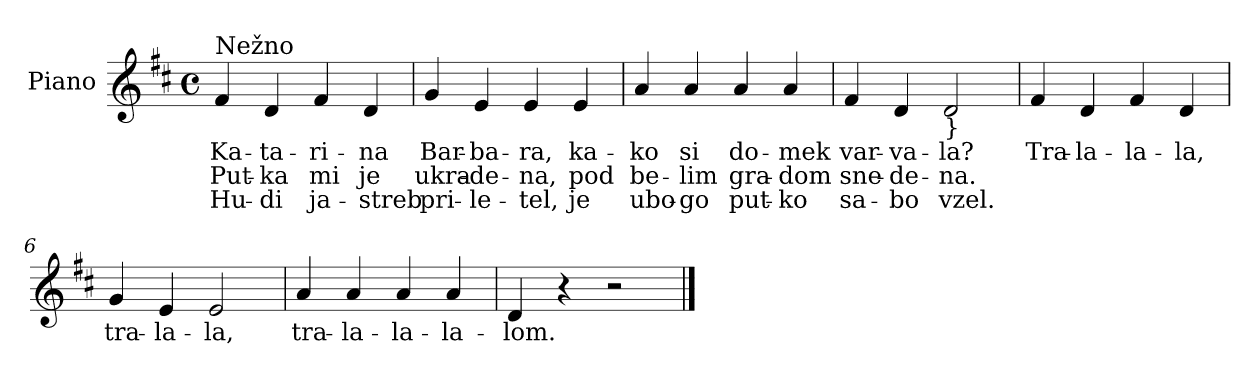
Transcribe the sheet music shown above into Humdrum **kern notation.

**kern	**text	**text	**text
*part1	*part1	*part1	*part1
*staff1	*staff1	*staff1	*staff1
*I"Piano	*	*	*
*I'Pno.	*	*	*
*clefG2	*	*	*
*k[f#c#]	*	*	*
*M4/4	*	*	*
*met(c)	*	*	*
=1	=1	=1	=1
!LO:TX:t=Nežno	!	!	!
!	!LO:LY:b	!LO:LY:b	!LO:LY:b
4f#/	Ka-	Put-	Hu-
!	!LO:LY:b	!LO:LY:b	!LO:LY:b
4d/	-ta-	-ka	-di
!	!LO:LY:b	!LO:LY:b	!LO:LY:b
4f#/	-ri-	mi	ja-
!	!LO:LY:b	!LO:LY:b	!LO:LY:b
4d/	-na	je	-streb
=2	=2	=2	=2
!	!LO:LY:b	!LO:LY:b	!LO:LY:b
4g/	Bar-	ukra-	pri-
!	!LO:LY:b	!LO:LY:b	!LO:LY:b
4e/	-ba-	-de-	-le-
!	!LO:LY:b	!LO:LY:b	!LO:LY:b
4e/	-ra,	-na,	-tel,
!	!LO:LY:b	!LO:LY:b	!LO:LY:b
4e/	ka-	pod	je
=3	=3	=3	=3
!	!LO:LY:b	!LO:LY:b	!LO:LY:b
4a/	-ko	be-	ubo-
!	!LO:LY:b	!LO:LY:b	!LO:LY:b
4a/	si	-lim	-go
!	!LO:LY:b	!LO:LY:b	!LO:LY:b
4a/	do-	gra-	put-
!	!LO:LY:b	!LO:LY:b	!LO:LY:b
4a/	-mek	-dom	-ko
=4	=4	=4	=4
!	!LO:LY:b	!LO:LY:b	!LO:LY:b
4f#/	var-	sne-	sa-
!	!LO:LY:b	!LO:LY:b	!LO:LY:b
4d/	-va-	-de-	-bo
!LO:TX:b:t=}	!	!	!
!	!LO:LY:b	!LO:LY:b	!LO:LY:b
2d/	-la?	-na.	vzel.
!!LO:LB:g=z
=5	=5	=5	=5
!	!LO:LY:b	!	!
4f#/	Tra-	.	.
!	!LO:LY:b	!	!
4d/	-la-	.	.
!	!LO:LY:b	!	!
4f#/	-la-	.	.
!	!LO:LY:b	!	!
4d/	-la,	.	.
=6	=6	=6	=6
!	!LO:LY:b	!	!
4g/	tra-	.	.
!	!LO:LY:b	!	!
4e/	-la-	.	.
!	!LO:LY:b	!	!
2e/	-la,	.	.
=7	=7	=7	=7
!	!LO:LY:b	!	!
4a/	tra-	.	.
!	!LO:LY:b	!	!
4a/	-la-	.	.
!	!LO:LY:b	!	!
4a/	-la-	.	.
!	!LO:LY:b	!	!
4a/	-la-	.	.
=8	=8	=8	=8
!	!LO:LY:b	!	!
4d/	-lom.	.	.
4r	.	.	.
2r	.	.	.
==	==	==	==
*-	*-	*-	*-
